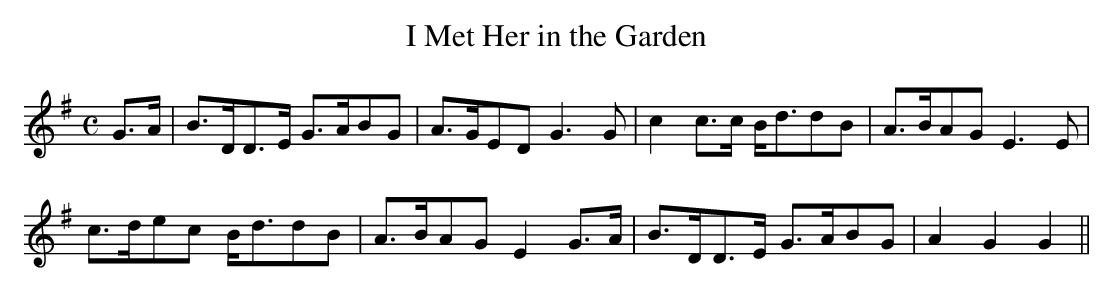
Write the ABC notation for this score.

X:1
T: I Met Her in the Garden
M:C
L:1/8
K:G
G>A | B>DD>E G>ABG | A>GED G3 G | c2 c>c B<ddB | A>BAG E3 E |
c>dec B<ddB | A>BAG E2 G>A | B>DD>E G>ABG | A2 G2 G2 ||
